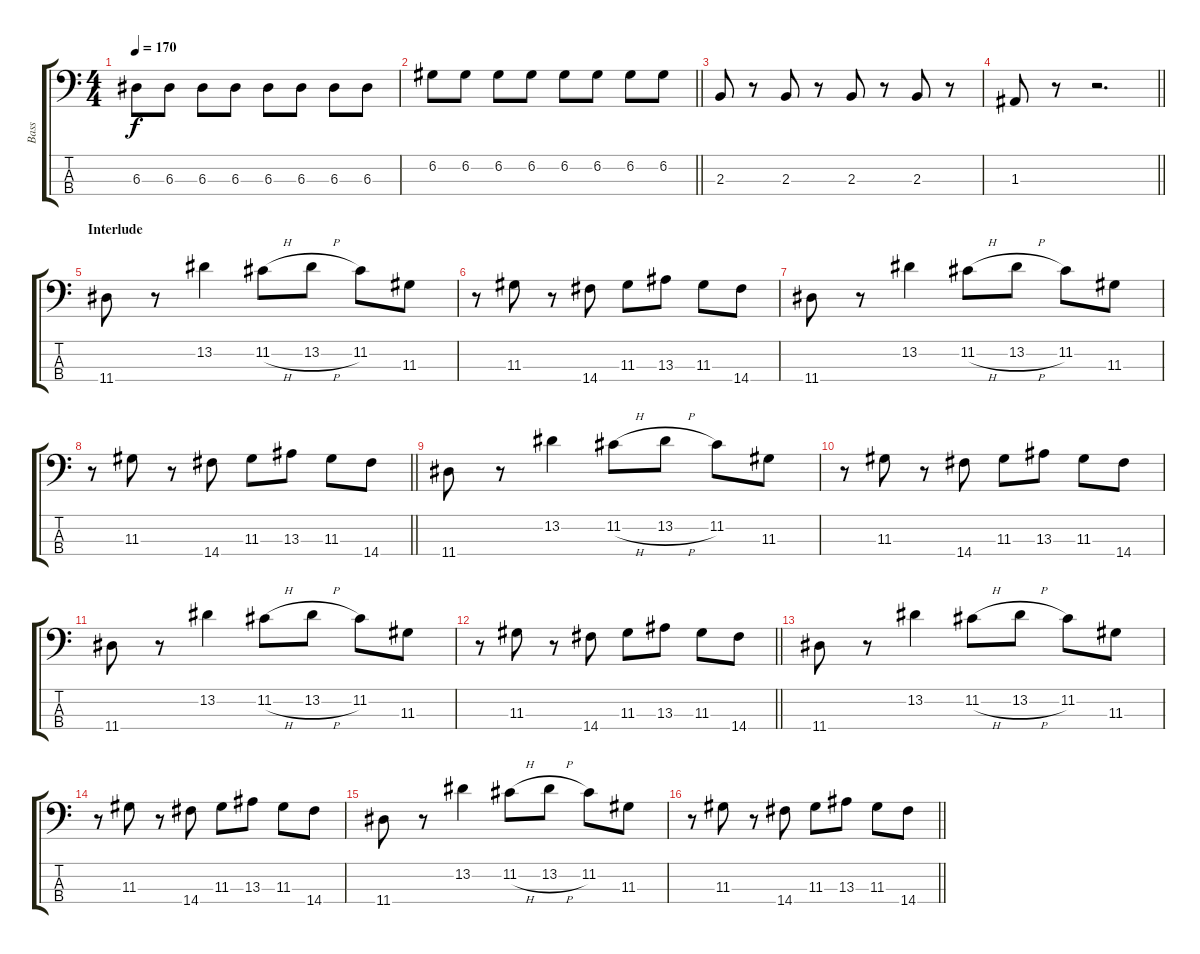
\track ("Bass" "Bass") {instrument electricbassfinger}
\staff {score tabs}
\tuning (G2 D2 A1 E1) {hide}
\ts (4 4)
\tempo 170
\clef f4
\ks c
6.3.8{dy f} 6.3.8 6.3.8 6.3.8 6.3.8 6.3.8 6.3.8 6.3.8 |
\barLineRight lightlight
6.2.8 6.2.8 6.2.8 6.2.8 6.2.8 6.2.8 6.2.8 6.2.8 |
2.3.8 r.8 2.3.8 r.8 2.3.8 r.8 2.3.8 r.8 |
\barLineRight lightlight
1.3.8 r.8 r.2{d} |
\section ("" "Interlude")
11.4.8 r.8 13.2.4 11.2{h}.8 13.2{h}.8 11.2.8 11.3.8 |
r.8 11.3.8 r.8 14.4.8 11.3.8 13.3.8 11.3.8 14.4.8 |
11.4.8 r.8 13.2.4 11.2{h}.8 13.2{h}.8 11.2.8 11.3.8 |
\barLineRight lightlight
r.8 11.3.8 r.8 14.4.8 11.3.8 13.3.8 11.3.8 14.4.8 |
11.4.8 r.8 13.2.4 11.2{h}.8 13.2{h}.8 11.2.8 11.3.8 |
r.8 11.3.8 r.8 14.4.8 11.3.8 13.3.8 11.3.8 14.4.8 |
11.4.8 r.8 13.2.4 11.2{h}.8 13.2{h}.8 11.2.8 11.3.8 |
\barLineRight lightlight
r.8 11.3.8 r.8 14.4.8 11.3.8 13.3.8 11.3.8 14.4.8 |
11.4.8 r.8 13.2.4 11.2{h}.8 13.2{h}.8 11.2.8 11.3.8 |
r.8 11.3.8 r.8 14.4.8 11.3.8 13.3.8 11.3.8 14.4.8 |
11.4.8 r.8 13.2.4 11.2{h}.8 13.2{h}.8 11.2.8 11.3.8 |
\barLineRight lightlight
r.8 11.3.8 r.8 14.4.8 11.3.8 13.3.8 11.3.8 14.4.8
